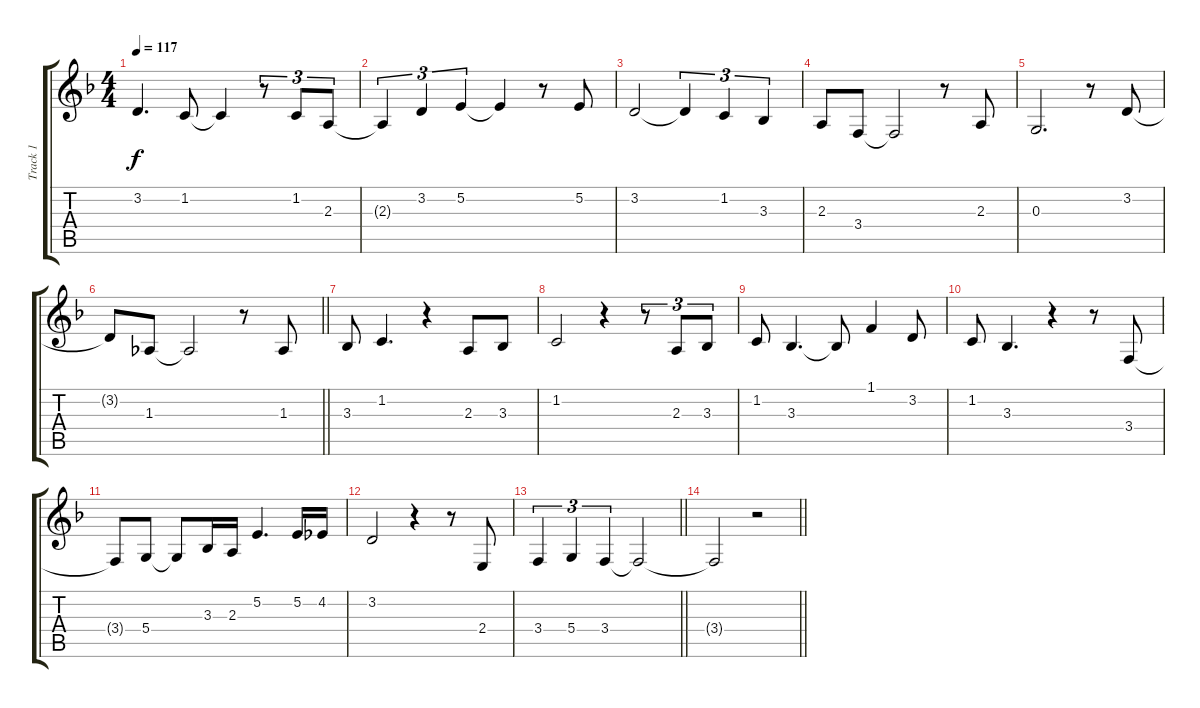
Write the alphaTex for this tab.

\track ("Track 1" "Track 1") {instrument tenorsax}
\staff {score tabs}
\tuning (E4 B3 G3 D3 A2 E2) {hide}
\ts (4 4)
\tempo 117
\clef g2
\ks f
3.2.4{d dy f} 1.2.8 1.2{t}.4 r.8{tu (3 2)} 1.2.8{tu (3 2)} 2.3.8{tu (3 2)} |
2.3{t}.4{tu (3 2)} 3.2.4{tu (3 2)} 5.2.4{tu (3 2)} 5.2{t}.4 r.8 5.2.8 |
3.2.2 3.2{t}.4{tu (3 2)} 1.2.4{tu (3 2)} 3.3.4{tu (3 2)} |
2.3.8 3.4.8 3.4{t}.2 r.8 2.3.8 |
0.3.2{d} r.8 3.2.8 |
\barLineRight lightlight
3.2{t}.8 1.3.8 1.3{t}.2 r.8 1.3.8 |
3.3.8 1.2.4{d} r.4 2.3.8 3.3.8 |
1.2.2 r.4 r.8{tu (3 2)} 2.3.8{tu (3 2)} 3.3.8{tu (3 2)} |
1.2.8 3.3.4{d} 3.3{t}.8 1.1.4 3.2.8 |
1.2.8 3.3.4{d} r.4 r.8 3.4.8 |
3.4{t}.8 5.4.8 5.4{t}.8 3.3.16 2.3.16 5.2.4{d} 5.2.16 4.2.16 |
3.2.2 r.4 r.8 2.4.8 |
\barLineRight lightlight
3.4.4{tu (3 2)} 5.4.4{tu (3 2)} 3.4.4{tu (3 2)} 3.4{t}.2 |
\barLineRight lightlight
3.4{t}.2 r.2
